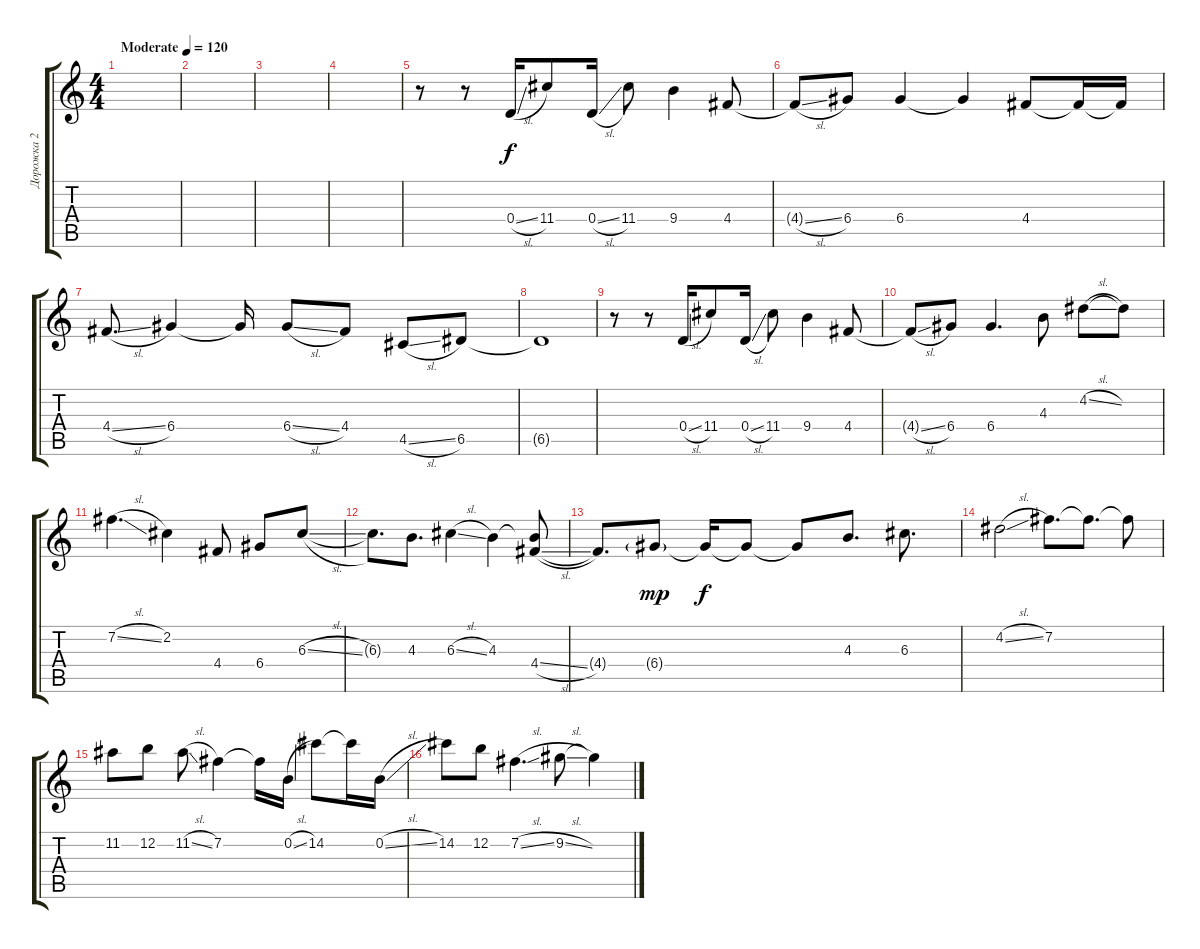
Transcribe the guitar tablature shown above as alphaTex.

\track ("Дорожка 2" "Дорожка 2") {instrument distortionguitar}
\staff {score tabs}
\tuning (E4 B3 G3 D3 A2 E2) {hide}
\ts (4 4)
\tempo (120 "Moderate")
\clef g2
\ks c
|
|
|
|
r.8 r.8 0.4{sl}.16 11.4.8 0.4{sl}.16 11.4.8 9.4.4 4.4.8 |
4.4{sl t}.8 6.4.8 6.4.4 6.4{t}.4 4.4.8 4.4{t}.16 4.4{t}.16 |
4.4{sl}.8{d} 6.4.4 6.4{t}.16 6.4{sl}.8 4.4.8 4.5{sl}.8 6.5.8 |
6.5{t}.1 |
r.8 r.8 0.4{sl}.16 11.4.8 0.4{sl}.16 11.4.8 9.4.4 4.4.8 |
4.4{sl t}.8 6.4.8 6.4.4{d} 4.3.8 4.2{sl}.8 4.2{t}.8 |
7.2{sl}.4{d} 2.2.4 4.4.8 6.4.8 6.3{sl}.8 |
6.3{t}.8{d} 4.3.8{d} 6.3{sl}.4 4.3.4 (4.3{t} 4.4{sl}).8 |
4.4{t}.8{d} 6.4{g}.8{dy mp} 6.4{t}.16{dy f} 6.4{t}.8 6.4{t}.8 4.3.8{d} 6.3.8{d} |
4.2{sl}.2 7.2.8{d} 7.2{t}.8{d} 7.2{t}.8 |
11.2.8 12.2.8 11.2{sl}.8 7.2.4 7.2{t}.16 0.2{sl}.16 14.2.8 14.2{t}.16 0.2{sl}.16 |
14.2.8 12.2.8 7.2{sl}.4{d} 9.2{sl}.8 9.2{t}.4
